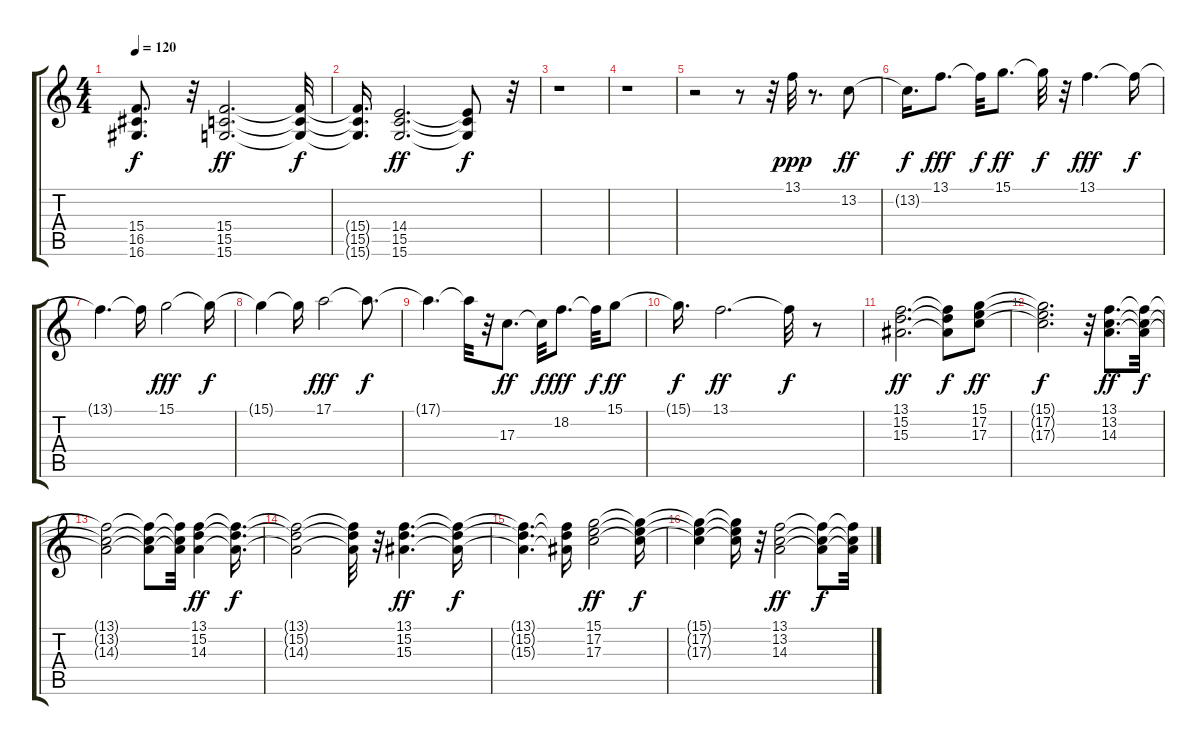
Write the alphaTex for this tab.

\track "" {instrument rockorgan}
\staff {score tabs}
\tuning (E4 B3 G3 D3 A2 E2) {hide}
\ts (4 4)
\tempo 120
\clef g2
\ks c
(15.4{t} 16.5{t} 16.6{t}).8{d dy f} r.32 (15.4 15.5 15.6).2{d dy ff} (15.4{t} 15.5{t} 15.6{t}).32{dy f} |
(15.4{t} 15.5{t} 15.6{t}).16{d} (14.4 15.5 15.6).2{d dy ff} (14.4{t} 15.5{t} 15.6{t}).8{dy f} r.32 |
r.1 |
r.1 |
r.2 r.8 r.32 13.1.32{dy ppp} r.8{d} 13.2.8{dy ff} |
13.2{t}.16{d dy f} 13.1.8{d dy fff} 13.1{t}.32{dy f} 15.1.8{d dy ff} 15.1{t}.32{dy f} r.32 13.1.4{d dy fff} 13.1{t}.16{dy f} |
13.1{t}.4{d} 13.1{t}.16 15.1.2{dy fff} 15.1{t}.16{dy f} |
15.1{t}.4 15.1{t}.16 17.1.2{dy fff} 17.1{t}.8{d dy f} |
17.1{t}.4{d} 17.1{t}.32 r.32 17.3.8{d dy ff} 17.3{t}.32{dy f} 18.2.8{d dy fff} 18.2{t}.32{dy f} 15.1.8{dy ff} |
15.1{t}.16{d dy f} 13.1.2{d dy ff} 13.1{t}.32{dy f} r.8 |
(13.1 15.2 15.3).2{d dy ff} (13.1{t} 15.2{t} 15.3{t}).8{dy f} (15.1 17.2 17.3).8{dy ff} |
(15.1{t} 17.2{t} 17.3{t}).2{d dy f} r.32 (13.1 13.2 14.3).8{d dy ff} (13.1{t} 13.2{t} 14.3{t}).32{dy f} |
(13.1{t} 13.2{t} 14.3{t}).2 (13.1{t} 13.2{t} 14.3{t}).8 (13.1{t} 13.2{t} 14.3{t}).32 (13.1 15.2 14.3).4{dy ff} (13.1{t} 15.2{t} 14.3{t}).16{d dy f} |
(13.1{t} 15.2{t} 14.3{t}).2 (13.1{t} 15.2{t} 14.3{t}).32 r.32 (13.1 15.2 15.3).4{d dy ff} (13.1{t} 15.2{t} 15.3{t}).16{dy f} |
(13.1{t} 15.2{t} 15.3{t}).4{d} (13.1{t} 15.2{t} 15.3{t}).16 (15.1 17.2 17.3).2{dy ff} (15.1{t} 17.2{t} 17.3{t}).16{dy f} |
(15.1{t} 17.2{t} 17.3{t}).4 (15.1{t} 17.2{t} 17.3{t}).16 r.32 (13.1 13.2 14.3).2{dy ff} (13.1{t} 13.2{t} 14.3{t}).8{dy f} (13.1{t} 13.2{t} 14.3{t}).32
